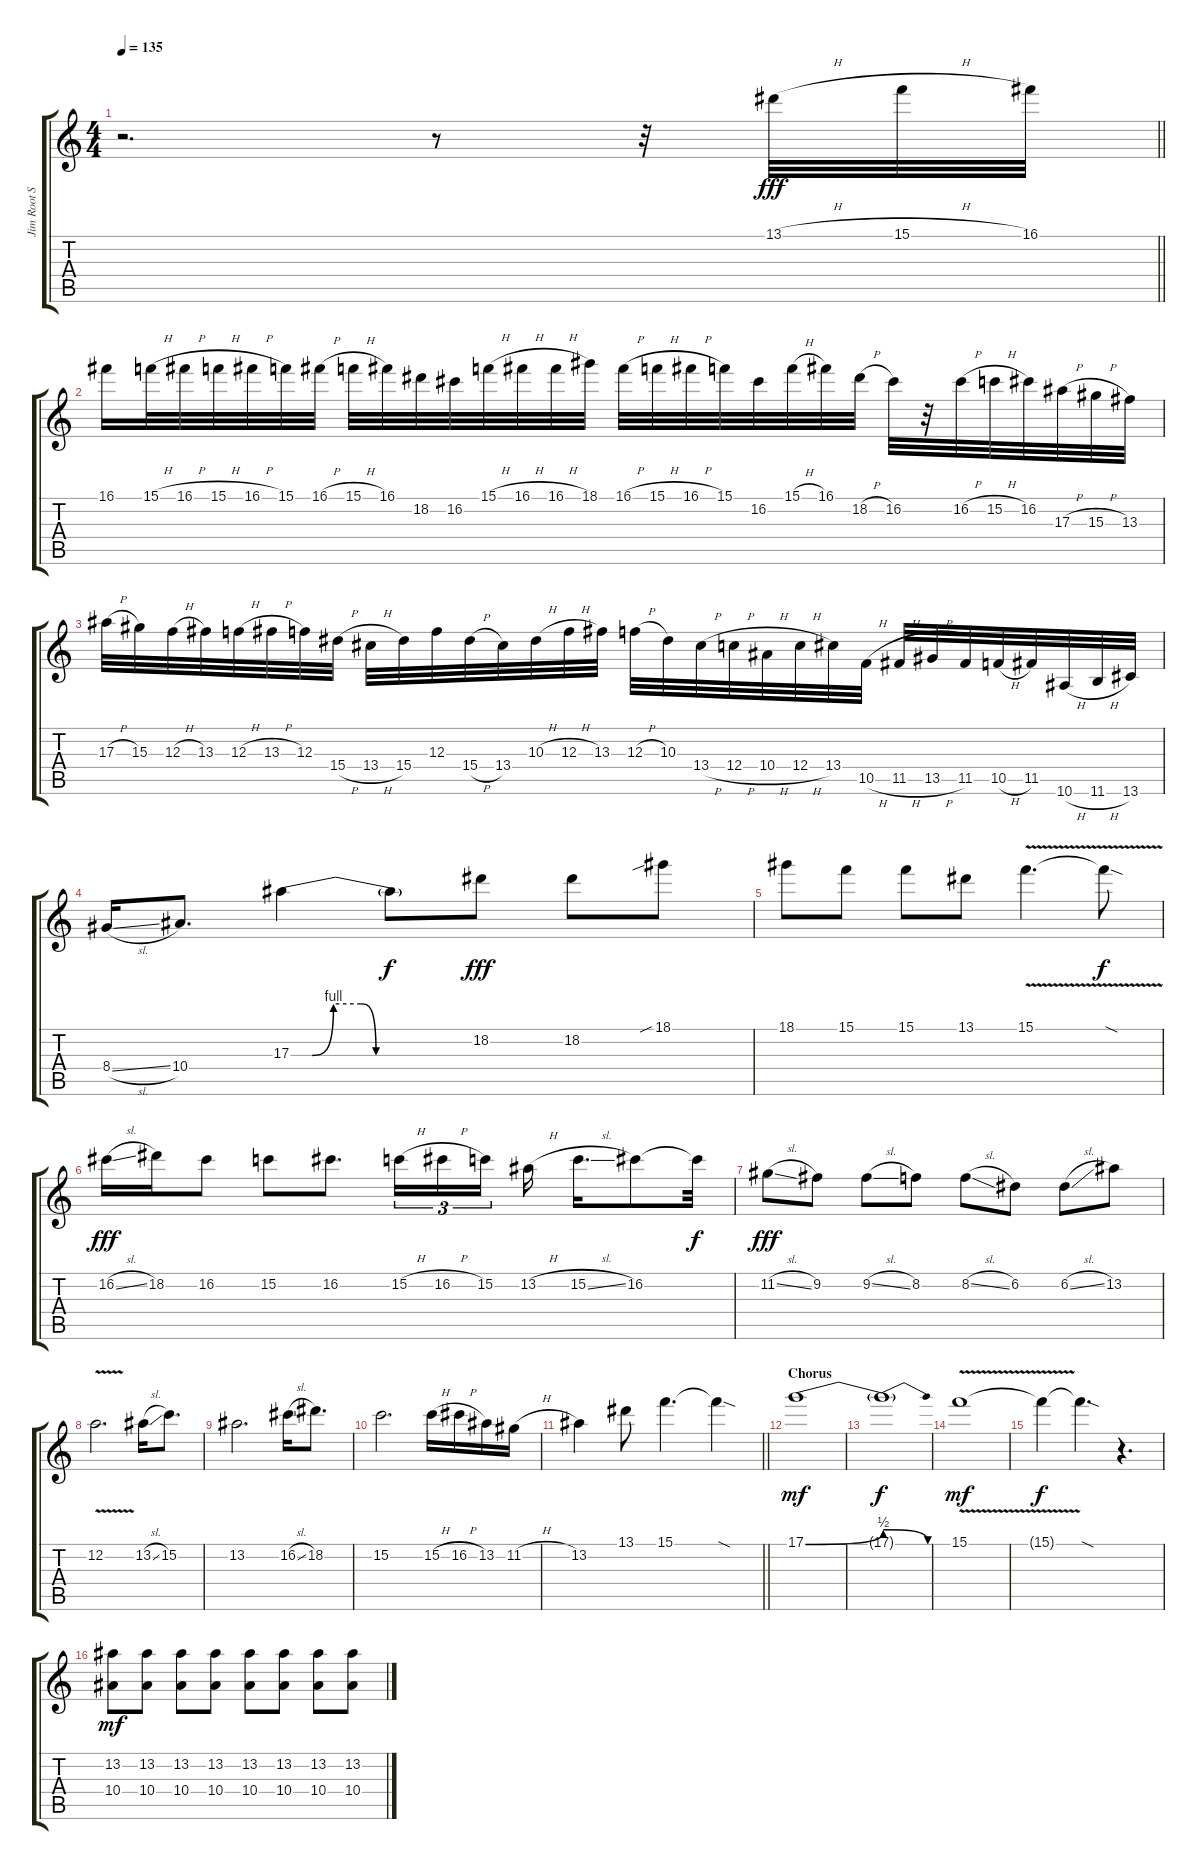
\track ("Jim Root Solo" "Jim Root S") {instrument overdrivenguitar}
\staff {score tabs}
\tuning (D4 A3 F3 C3 G2 C2) {hide}
\ts (4 4)
\tempo 135
\clef g2
\barLineRight lightlight
\ks c
r.2{d dy f} r.8 r.32 13.1{h}.32{dy fff} 15.1{h}.32 16.1.32 |
16.1.16 15.1{h}.32 16.1{h}.32 15.1{h}.32 16.1{h}.32 15.1.32 16.1{h}.32 15.1{h}.32 16.1.32 18.2.32 16.2.32 15.1{h}.32 16.1{h}.32 16.1{h}.32 18.1.32 16.1{h}.32 15.1{h}.32 16.1{h}.32 15.1.32 16.2.32 15.1{h}.32 16.1.32 18.2{h}.32 16.2.32 r.32 16.2{h}.32 15.2{h}.32 16.2.32 17.3{h}.32 15.3{h}.32 13.3.32 |
17.3{h}.32 15.3.32 12.3{h}.32 13.3.32 12.3{h}.32 13.3{h}.32 12.3.32 15.4{h}.32 13.4{h}.32 15.4.32 12.3.32 15.4{h}.32 13.4.32 10.3{h}.32 12.3{h}.32 13.3.32 12.3{h}.32 10.3.32 13.4{h}.32 12.4{h}.32 10.4{h}.32 12.4{h}.32 13.4.32 10.5{h}.32 11.5{h}.32 13.5{h}.32 11.5.32 10.5{h}.32 11.5.32 10.6{h}.32 11.6{h}.32 13.6.32 |
8.4{sl}.16 10.4.8{d} 17.3{be (custom 0 0 7 0 14 4 23 4 28 0 45 0 60 0)}.4 17.3{t}.8{dy f} 18.2.8{dy fff} 18.2.8 18.1{sib}.8 |
18.1.8 15.1.8 15.1.8 13.1.8 15.1{v}.4{d} 15.1{sod t}.8{dy f} |
16.2{sl}.16{dy fff} 18.2.16 16.2.8 15.2.8 16.2.8{d} 15.2{h}.16{tu (3 2)} 16.2{h}.16{tu (3 2)} 15.2.16{tu (3 2) beam splitsecondary} 13.2{h}.16 15.2{sl}.16{d} 16.2.8 16.2{t}.32{dy f} |
11.2{sl}.8{dy fff} 9.2.8 9.2{sl}.8 8.2.8 8.2{sl}.8 6.2.8 6.2{sl}.8 13.2.8 |
12.2{v}.2{d} 13.2{sl}.16 15.2.8{d} |
13.2.2{d} 16.2{sl}.16 18.2.8{d} |
15.2.2{d} 15.2{h}.16 16.2{h}.16 13.2.16 11.2{h}.16 |
\barLineRight lightlight
13.2.4 13.1.8 15.1.4{d} 15.1{sod t}.4 |
\section ("" "Chorus")
17.1{be (bend 0 0 60 2)}.1{dy mf volume 16 balance 16} |
17.1{be (release 0 2 60 0) t}.1{dy f} |
15.1{v}.1{dy mf} |
15.1{t}.4{dy f} 15.1{sod t}.4{d} r.4{d} |
(13.2 10.4).8{dy mf} (13.2 10.4).8 (13.2 10.4).8 (13.2 10.4).8 (13.2 10.4).8 (13.2 10.4).8 (13.2 10.4).8 (13.2 10.4).8
